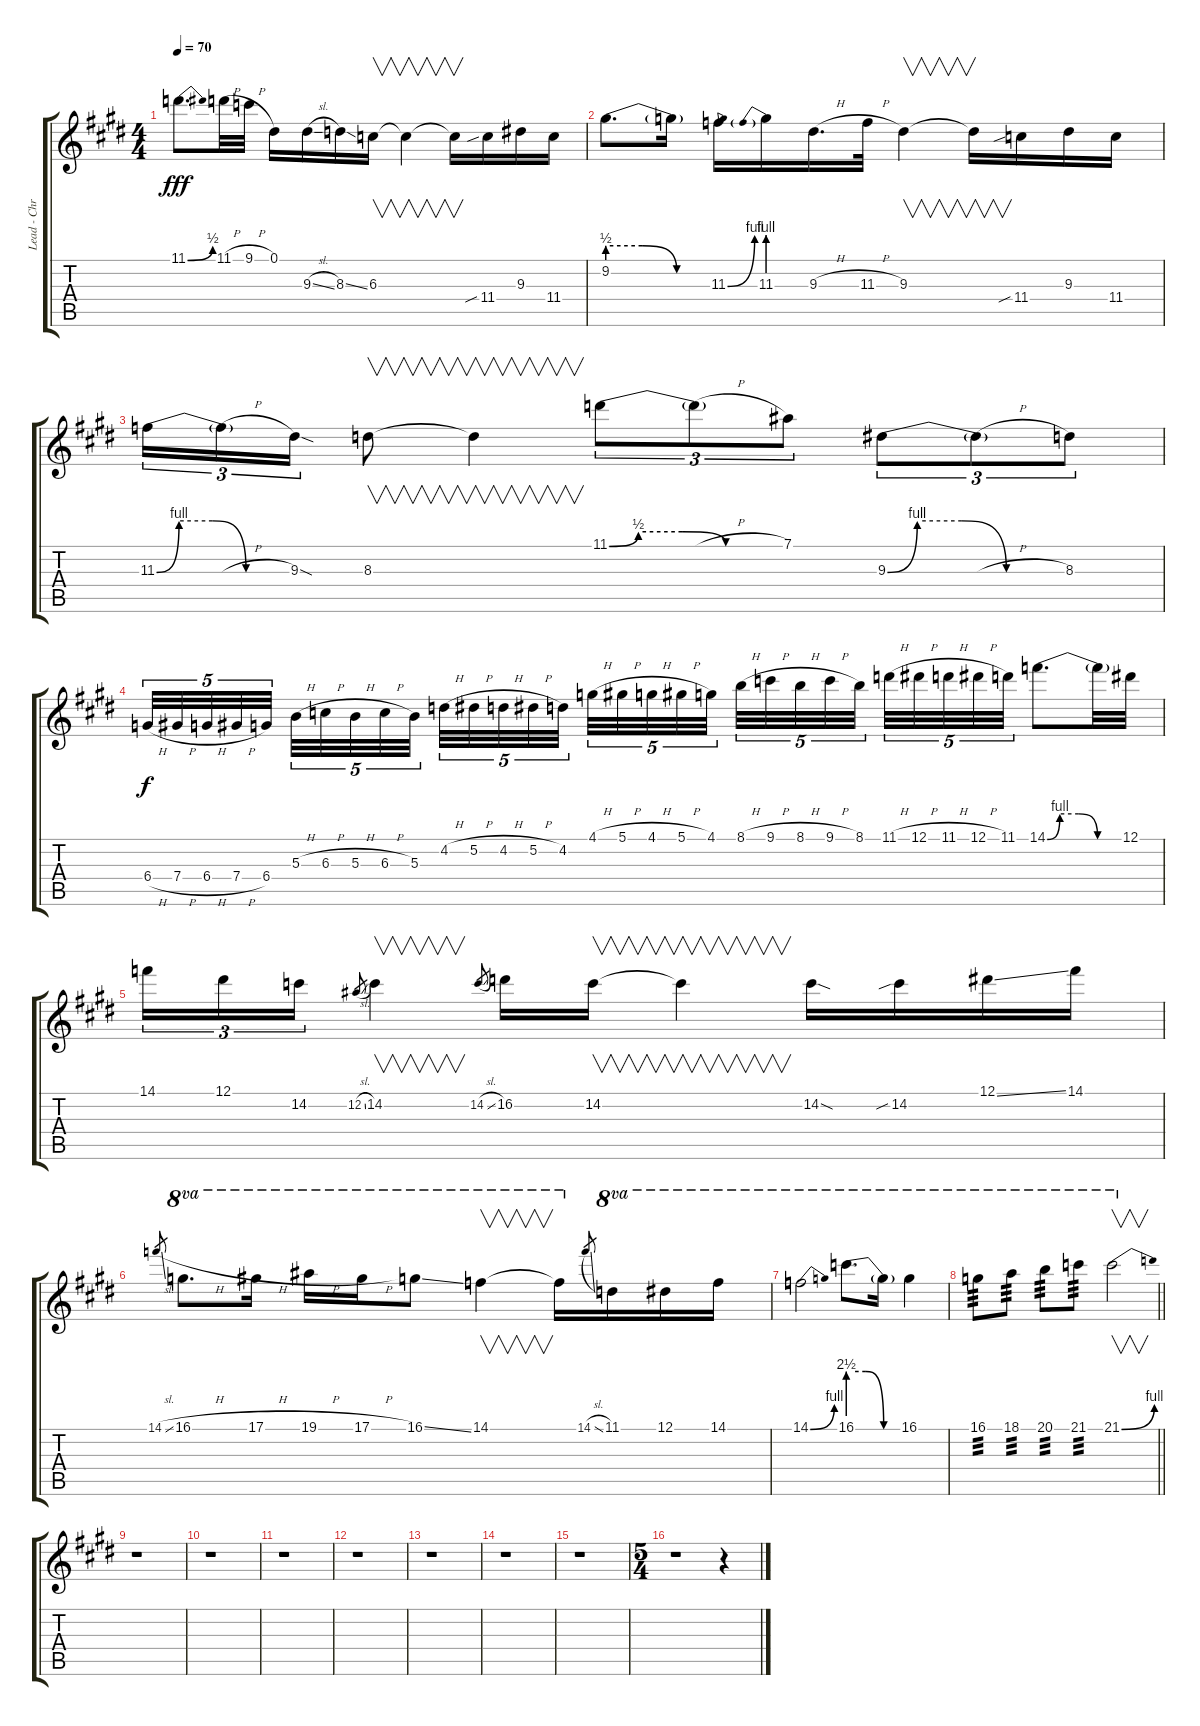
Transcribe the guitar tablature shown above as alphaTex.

\track ("Lead - Chris Risola" "Lead - Chr") {instrument distortionguitar}
\staff {score tabs}
\tuning (Eb4 Bb3 Gb3 Db3 Ab2 Eb2) {hide}
\ts (4 4)
\tempo 70
\clef g2
\ks e
11.1{be (bend 0 0 60 2)}.8{d dy fff} 11.1{h}.32 9.1{h}.32 0.1.16 9.3{sl}.16 8.3{ss}.16 6.3.16{v} 6.3{t}.4{v} 6.3{t}.16{v} 11.4{sib}.16 9.3.16 11.4.16 |
\ks c#minor
9.2{be (custom 0 2 20 2 40 0 60 0)}.8{d} 9.2{t}.16 11.3{be (bend 0 0 60 4)}.16 11.3{be (prebend 0 4 60 4)}.16 9.3{h}.16{d} 11.3{h}.32 9.3.4{v} 9.3{t}.16{v} 11.4{sib}.16 9.3.16 11.4.16 |
11.3{be (custom 0 0 10 4 25 4 40 0 60 0)}.16{tu (3 2)} 11.3{h t}.16{tu (3 2)} 9.3{sod}.16{tu (3 2)} 8.3.8{v} 8.3{t}.4{v} 11.1{be (custom 0 0 10 2 25 2 40 0 60 0)}.8{tu (3 2)} 11.1{h t}.8{tu (3 2)} 7.1.8{tu (3 2)} 9.3{be (custom 0 0 10 4 25 4 40 0 60 0)}.8{tu (3 2)} 9.3{h t}.8{tu (3 2)} 8.3.8{tu (3 2)} |
\ks e
6.4{h}.32{tu (5 4) dy f} 7.4{h}.32{tu (5 4)} 6.4{h}.32{tu (5 4)} 7.4{h}.32{tu (5 4)} 6.4.32{tu (5 4) beam splitsecondary} 5.3{h}.32{tu (5 4)} 6.3{h}.32{tu (5 4)} 5.3{h}.32{tu (5 4)} 6.3{h}.32{tu (5 4)} 5.3.32{tu (5 4)} 4.2{h}.32{tu (5 4)} 5.2{h}.32{tu (5 4)} 4.2{h}.32{tu (5 4)} 5.2{h}.32{tu (5 4)} 4.2.32{tu (5 4) beam splitsecondary} 4.1{h}.32{tu (5 4)} 5.1{h}.32{tu (5 4)} 4.1{h}.32{tu (5 4)} 5.1{h}.32{tu (5 4)} 4.1.32{tu (5 4)} 8.1{h}.32{tu (5 4)} 9.1{h}.32{tu (5 4)} 8.1{h}.32{tu (5 4)} 9.1{h}.32{tu (5 4)} 8.1.32{tu (5 4) beam splitsecondary} 11.1{h}.32{tu (5 4)} 12.1{h}.32{tu (5 4)} 11.1{h}.32{tu (5 4)} 12.1{h}.32{tu (5 4)} 11.1.32{tu (5 4)} 14.1{be (custom 0 0 10 4 25 4 40 0 60 0)}.8{d} 14.1{t}.32 12.1.32 |
14.1.16{tu (3 2)} 12.1.16{tu (3 2)} 14.2.16{tu (3 2)} 12.2{sl}.8{gr} 14.2.4{v} 14.2{sl}.8{gr} 16.2.16 14.2.16{v} 14.2{t}.4{v} 14.2{sod}.16 14.2{sib}.16 12.1{ss}.16 14.1.16 |
\ks c#minor
14.1{sl}.8{gr} 16.1{h}.8{d ot 8va} 17.1{h}.16{ot 8va} 19.1{h}.16{ot 8va} 17.1{h}.16{ot 8va} 16.1{ss}.8{ot 8va} 14.1.4{v ot 8va} 14.1{t}.16{ot 8va} 14.1{sl}.8{gr} 11.1.16{ot 8va} 12.1.16{ot 8va} 14.1.16{ot 8va} |
\ks e
14.1{be (bend 0 0 60 4)}.2{ot 8va} 16.1{be (custom 0 10 20 10 40 0 60 0)}.8{d ot 8va} 16.1{t}.16{ot 8va} 16.1.4{ot 8va} |
\barLineRight lightlight
\ks c#minor
16.1.8{ot 8va tp 3} 18.1.8{ot 8va tp 3} 20.1.8{ot 8va tp 3} 21.1.8{ot 8va tp 3} 21.1{be (bend 0 0 60 4)}.2{v ot 8va} |
\ks e
r.1 |
\ks c#minor
r.1 |
r.1 |
r.1 |
\ks e
r.1 |
\ks c#minor
r.1 |
r.1 |
\ts (5 4)
r.1 r.4
